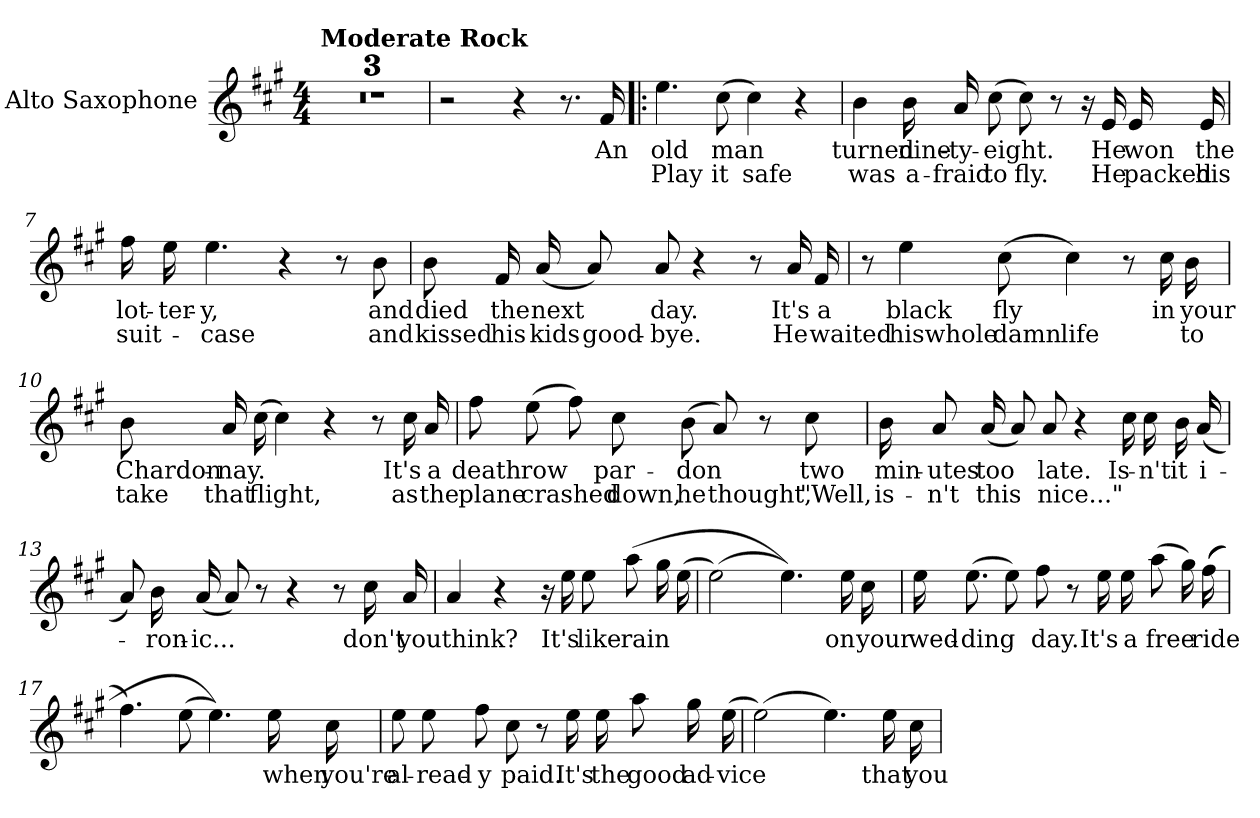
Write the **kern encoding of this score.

**kern	**text	**text
*part1	*part1	*part1
*staff1	*staff1	*staff1
*I"Alto Saxophone	*	*
*I'A. Sax.	*	*
*clefG2	*	*
*ITrd5c9	*	*
*k[]	*	*
*C:	*	*
*M4/4	*	*
=1	=1	=1
!LO:TX:a:B:t=Moderate Rock	!	!
1r	.	.
=2	=2	=2
1r	.	.
=3	=3	=3
1r	.	.
=4	=4	=4
2r	.	.
4r	.	.
8.r	.	.
16A	-An	.
=5!|:	=5!|:	=5!|:
4.g	-old	-Play
(8e	-man	-it
4e)	.	-safe
4r	.	.
=6	=6	=6
4d	-turned	-was
16dLL	-nine-	-a-
16c	-ty-	-fraid
(8e	-eight.	-to
8eL)	.	-fly.
8r	.	.
16r	.	.
16G	-He	-He
16G	-won	-packed
16G	-the	-his
=7	=7	=7
16aLL	-lot-	-suit-
16g	-ter-	.
4.g	-y,	-case
4r	.	.
8r	.	.
8d	-and	-and
=8	=8	=8
8dL	-died	-kissed
16A	-the	-his
(16c	-next	-kids
8cL)	.	-good-
8c	-day.	-bye.
4r	.	.
8r	.	.
16c	-It's	-He
16A	-a	-waited
=9	=9	=9
8r	.	.
4g	-black	-hiswhole
(8e	-fly	-damn
4e)	.	-life
8r	.	.
16e	-in	.
16d	-your	-to
=10	=10	=10
8dL	-Chardon-	-take
16c	-nay.	-that
(16e	.	-flight,
4e)	.	.
4r	.	.
8r	.	.
16e	-It's	-as
16c	-a	-the
=11	=11	=11
8aL	-death	-plane
(8g	-row	-crashed
8a)	.	.
8e	-par-	-down,
(8dL	-don	-he
8c)	.	-thought,
8r	.	.
8e	-two	-"Well,
=12	=12	=12
16dLL	-min-	-is-
8c	-utes	-n't
(16c	-too	-this
8cL)	.	.
8c	-late.	-nice..."
4r	.	.
16eLL	-Is-	.
16e	-n't	.
16d	-it	.
(16c	-i-	.
=13	=13	=13
8cL)	.	.
16d	-ron-	.
(16c	-ic...	.
8cL)	.	.
8r	.	.
4r	.	.
8r	.	.
16e	-don't	.
16c	-you	.
=14	=14	=14
4c	-think?	.
4r	.	.
16r	.	.
16g	-It's	.
8g	-like	.
(8ccL	-rain	.
16b	.	.
(16g	.	.
=15	=15	=15
(2g)	.	.
4.g))	.	.
16g	-on	.
16e	-your	.
=16	=16	=16
16gLL	-wed-	.
(8.g	-ding	.
8gL)	.	.
8a	-day.	.
8r	.	.
16g	-It's	.
16g	-a	.
(8ccL	-free	.
16b)	.	.
((16a	-ride	.
=17	=17	=17
4.a)	.	.
(8g	.	.
4.g))	.	.
16g	-when	.
16e	-you're	.
=18	=18	=18
8gL	-al-	.
8g	-read-	.
8a	-y	.
8e	-paid.	.
8r	.	.
16g	-It's	.
16g	-the	.
8ccL	-good	.
16b	-ad-	.
(16g	-vice	.
=19	=19	=19
(2g)	.	.
4.g)	.	.
16g	-that	.
16e	-you	.
=	=	=
*-	*-	*-
